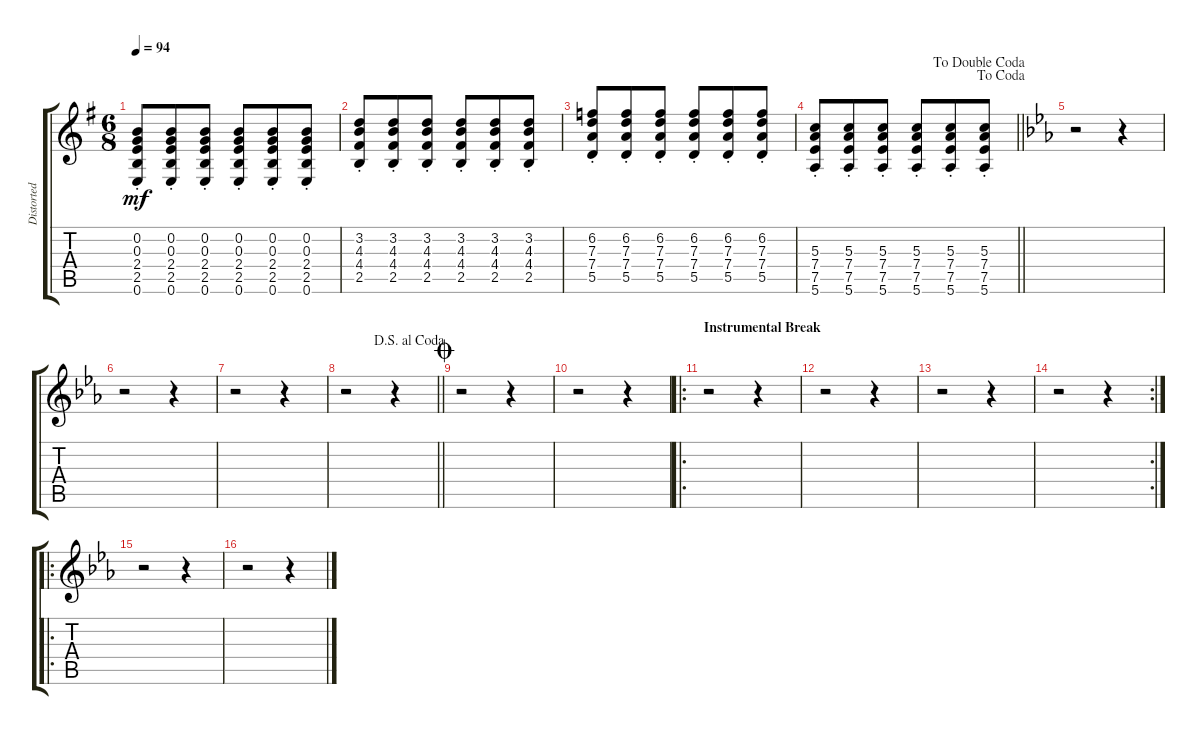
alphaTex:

\track ("Distorted Guitar" "Distorted ") {instrument overdrivenguitar}
\staff {score tabs}
\tuning (E4 B3 G3 D3 A2 E2) {hide}
\ts (6 8)
\tempo 94
\clef g2
\ks g
(0.2{st} 0.3{st} 2.4{st} 2.5{st} 0.6{st}).8{dy mf} (0.2{st} 0.3{st} 2.4{st} 2.5{st} 0.6{st}).8 (0.2{st} 0.3{st} 2.4{st} 2.5{st} 0.6{st}).8 (0.2{st} 0.3{st} 2.4{st} 2.5{st} 0.6{st}).8 (0.2{st} 0.3{st} 2.4{st} 2.5{st} 0.6{st}).8 (0.2{st} 0.3{st} 2.4{st} 2.5{st} 0.6{st}).8 |
(3.2{st} 4.3{st} 4.4{st} 2.5{st}).8 (3.2{st} 4.3{st} 4.4{st} 2.5{st}).8 (3.2{st} 4.3{st} 4.4{st} 2.5{st}).8 (3.2{st} 4.3{st} 4.4{st} 2.5{st}).8 (3.2{st} 4.3{st} 4.4{st} 2.5{st}).8 (3.2{st} 4.3{st} 4.4{st} 2.5{st}).8 |
(6.2{st} 7.3{st} 7.4{st} 5.5{st}).8 (6.2{st} 7.3{st} 7.4{st} 5.5{st}).8 (6.2{st} 7.3{st} 7.4{st} 5.5{st}).8 (6.2{st} 7.3{st} 7.4{st} 5.5{st}).8 (6.2{st} 7.3{st} 7.4{st} 5.5{st}).8 (6.2{st} 7.3{st} 7.4{st} 5.5{st}).8 |
\jump dacoda
\jump dadoublecoda
\barLineRight lightlight
(5.3{st} 7.4{st} 7.5{st} 5.6{st}).8 (5.3{st} 7.4{st} 7.5{st} 5.6{st}).8 (5.3{st} 7.4{st} 7.5{st} 5.6{st}).8 (5.3{st} 7.4{st} 7.5{st} 5.6{st}).8 (5.3{st} 7.4{st} 7.5{st} 5.6{st}).8 (5.3{st} 7.4{st} 7.5{st} 5.6{st}).8 |
\ks eb
r.2 r.4 |
r.2 r.4 |
r.2 r.4 |
\jump dalsegnoalcoda
\barLineRight lightlight
r.2 r.4 |
\jump coda
r.2 r.4 |
r.2 r.4 |
\ro
\section ("" "Instrumental Break")
r.2 r.4 |
r.2 r.4 |
r.2 r.4 |
\rc 2
r.2 r.4 |
\ro
r.2 r.4 |
r.2 r.4
